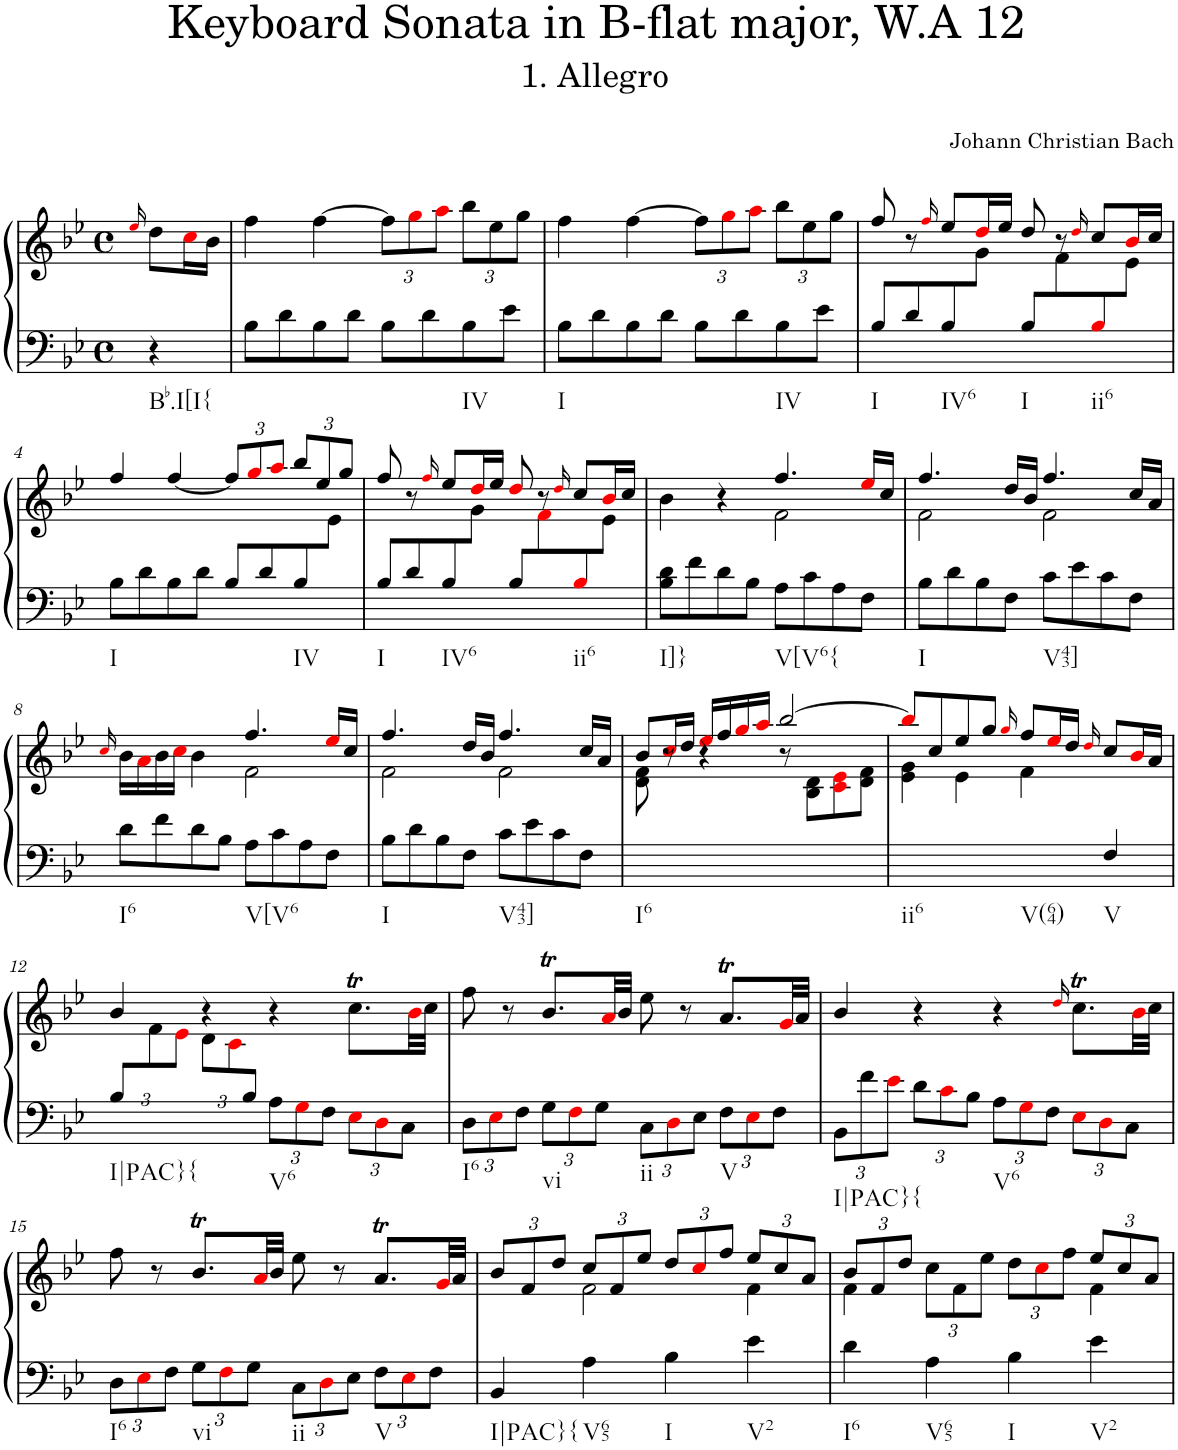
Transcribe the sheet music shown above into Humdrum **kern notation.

**kern	**kern
*part1	*part1
*staff2	*staff1
*I"Piano	*
*I'Pno.	*
*clefF4	*clefG2
*k[b-e-]	*k[b-e-]
*M4/4	*M4/4
*met(c)	*met(c)
=	=
.	16qee-i/
!LO:TX:b:t=Bb.I[I{	!
4r	8dd\L
.	16cci\L
.	16b-\JJ
=1	=1
8B-\L	4ff\
8d\	.
8B-\	[4ff\
8d\J	.
*	*Xbrackettup
8B-\L	12ff\L]
.	12ggi\
8d\	.
.	12aai\J
!LO:TX:b:t=IV	!
8B-\	12bb-\L
.	12ee-\
8e-\J	.
.	12gg\J
=2	=2
!LO:TX:b:t=I	!
8B-\L	4ff\
8d\	.
8B-\	[4ff\
8d\J	.
8B-\L	12ff\L]
.	12ggi\
8d\	.
.	12aai\J
!LO:TX:b:t=IV	!
8B-\	12bb-\L
.	12ee-\
8e-\J	.
.	12gg\J
=3	=3
*	*^
!LO:TX:b:t=I	!	!
8B-/L	8ff/	4.ryy
8d/	8r	.
.	16qffi/	.
!LO:TX:b:t=IV6	!	!
8B-/	8ee-/L	.
8ryy	16ddi/L	8g\J
.	16ee-/JJ	.
!LO:TX:b:t=I	!	!
8B-/L	8dd/	8ryy
8ryy	8r	8f\
.	16qddi/	.
!LO:TX:b:t=ii6	!	!
8B-i/	8cc/L	8ryy
8ryy	16b-i/L	8e-\J
.	16cc/JJ	.
!!LO:LB:g=z	!!
=4	=4	=4
!LO:TX:b:t=I	!	!
8B-\L	4ff/	2..ryy
8d\	.	.
8B-\	[4ff/	.
8d\J	.	.
8B-/L	12ff/L]	.
.	12ggi/	.
8d/	.	.
.	12aai/J	.
!LO:TX:b:t=IV	!	!
8B-/	12bb-/L	.
.	12ee-/	.
8ryy	.	8e-\J
.	12gg/J	.
=5	=5	=5
!LO:TX:b:t=I	!	!
8B-/L	8ff/	4.ryy
8d/	8r	.
.	16qffi/	.
!LO:TX:b:t=IV6	!	!
8B-/	8ee-/L	.
8ryy	16ddi/L	8g\J
.	16ee-/JJ	.
8B-/L	8ddi/	8ryy
8ryy	8r	8fi\
.	16qddi/	.
!LO:TX:b:t=ii6	!	!
8B-i/	8cc/L	8ryy
8ryy	16b-i/L	8e-\J
.	16cc/JJ	.
=6	=6	=6
!LO:TX:b:t=I]}	!	!
8B-\ 8d\L	4b-\	2ryy
8f\	.	.
8d\	4r	.
8B-\J	.	.
!LO:TX:b:t=V[V6{	!	!
8A\L	4.ff/	2f\
8c\	.	.
8A\	.	.
8F\J	16ee-i/LL	.
.	16cc/JJ	.
=7	=7	=7
!LO:TX:b:t=I	!	!
8B-\L	4.ff/	2f\
8d\	.	.
8B-\	.	.
8F\J	16dd/LL	.
.	16b-/JJ	.
!LO:TX:b:t=V43]	!	!
8c\L	4.ff/	2f\
8e-\	.	.
8c\	.	.
8F\J	16cc/LL	.
.	16a/JJ	.
!!LO:LB:g=z	!!
=8	=8	=8
.	16qcci/	.
!LO:TX:b:t=I6	!	!
8d\L	16b-\LL	2ryy
.	16ai\	.
8f\	16b-\	.
.	16cci\JJ	.
8d\	4b-\	.
8B-\J	.	.
!LO:TX:b:t=V[V6	!	!
8A\L	4.ff/	2f\
8c\	.	.
8A\	.	.
8F\J	16ee-i/LL	.
.	16cc/JJ	.
=9	=9	=9
!LO:TX:b:t=I	!	!
8B-\L	4.ff/	2f\
8d\	.	.
8B-\	.	.
8F\J	16dd/LL	.
.	16b-/JJ	.
!LO:TX:b:t=V43]	!	!
8c\L	4.ff/	2f\
8e-\	.	.
8c\	.	.
8F\J	16cc/LL	.
.	16a/JJ	.
=10	=10	=10
!LO:TX:b:t=I6	!	!
8ryy	8b-/L	8d\ 8f\
8r	16cci/L	2ryy
.	16dd/JJ	.
4r	16ee-i/LL	.
.	16ff/	.
.	16ggi/	.
.	16aai/JJ	.
8r	[>2bb-/	.
4.ryy	.	8B-\ 8d\L
.	.	8ci\ 8e-i\
.	.	8d\ 8f\J
=11	=11	=11
!LO:TX:b:t=ii6	!	!
2ryy	8bb-i/L]	4e-\ 4g\
.	8cc/	.
.	8ee-/	4e-\
.	8gg/J	.
.	16qggi/	.
!LO:TX:b:t=V(64)	!	!
4ryy	8ff/L	4f\
.	16ee-i/L	.
.	16dd/JJ	.
.	16qddi/	.
!LO:TX:b:t=V	!	!
4F/	8cc/L	4ryy
.	16b-i/L	.
.	16a/JJ	.
!!LO:LB:g=z	!!
=12	=12	=12
*Xbrackettup	*	*
!LO:TX:b:t=I|PAC}{	!	!
12B-/L	4b-/	12ryy
3ryy	.	12f\
.	.	12e-i\J
.	4r	12d\L
.	.	12ci\
12B-/J	.	12%7ryy
!LO:TX:b:t=V6	!	!
12A\L	4r	.
12Gi\	.	.
12F\J	.	.
12E-i\L	8.ccT\L	.
12Di\	.	.
12C\J	.	.
.	32b-i\LL	.
.	32cc\JJJ	.
*	*v	*v
=13	=13
!LO:TX:b:t=I6	!
12D\L	8ff\
12E-i\	.
.	8r
12F\J	.
!LO:TX:b:t=vi	!
12G\L	8.b-T/L
12Fi\	.
12G\J	.
.	32ai/LL
.	32b-/JJJ
!LO:TX:b:t=ii	!
12C\L	8ee-\
12Di\	.
.	8r
12E-\J	.
!LO:TX:b:t=V	!
12F\L	8.at/L
12E-i\	.
12F\J	.
.	32gi/LL
.	32a/JJJ
=14	=14
!LO:TX:b:t=I|PAC}{	!
12BB-\L	4b-/
12f\	.
12e-i\J	.
12d\L	4r
12ci\	.
12B-\J	.
!LO:TX:b:t=V6	!
12A\L	4r
12Gi\	.
12F\J	.
.	16qddi/
12E-i\L	8.ccT\L
12Di\	.
12C\J	.
.	32b-i\LL
.	32cc\JJJ
!!LO:LB:g=z
=15	=15
!LO:TX:b:t=I6	!
12D\L	8ff\
12E-i\	.
.	8r
12F\J	.
!LO:TX:b:t=vi	!
12G\L	8.b-T/L
12Fi\	.
12G\J	.
.	32ai/LL
.	32b-/JJJ
!LO:TX:b:t=ii	!
12C\L	8ee-\
12Di\	.
.	8r
12E-\J	.
!LO:TX:b:t=V	!
12F\L	8.at/L
12E-i\	.
12F\J	.
.	32gi/LL
.	32a/JJJ
=16	=16
*	*^
!LO:TX:b:t=I|PAC}{	!	!
4BB-/	12b-/L	4ryy
.	12f/	.
.	12dd/J	.
!LO:TX:b:t=V65	!	!
4A\	12cc/L	2f\
.	12f/	.
.	12ee-/J	.
!LO:TX:b:t=I	!	!
4B-\	12dd/L	.
.	12cci/	.
.	12ff/J	.
!LO:TX:b:t=V2	!	!
4e-\	12ee-/L	4f\
.	12cc/	.
.	12a/J	.
=17	=17	=17
!LO:TX:b:t=I6	!	!
4d\	12b-/L	4f\
.	12f/	.
.	12dd/J	.
!LO:TX:b:t=V65	!	!
4A\	12cc\L	2ryy
.	12f\	.
.	12ee-\J	.
!LO:TX:b:t=I	!	!
4B-\	12dd\L	.
.	12cci\	.
.	12ff\J	.
!LO:TX:b:t=V2	!	!
4e-\	12ee-/L	4f\
.	12cc/	.
.	12a/J	.
*	*v	*v
=	=
*-	*-
